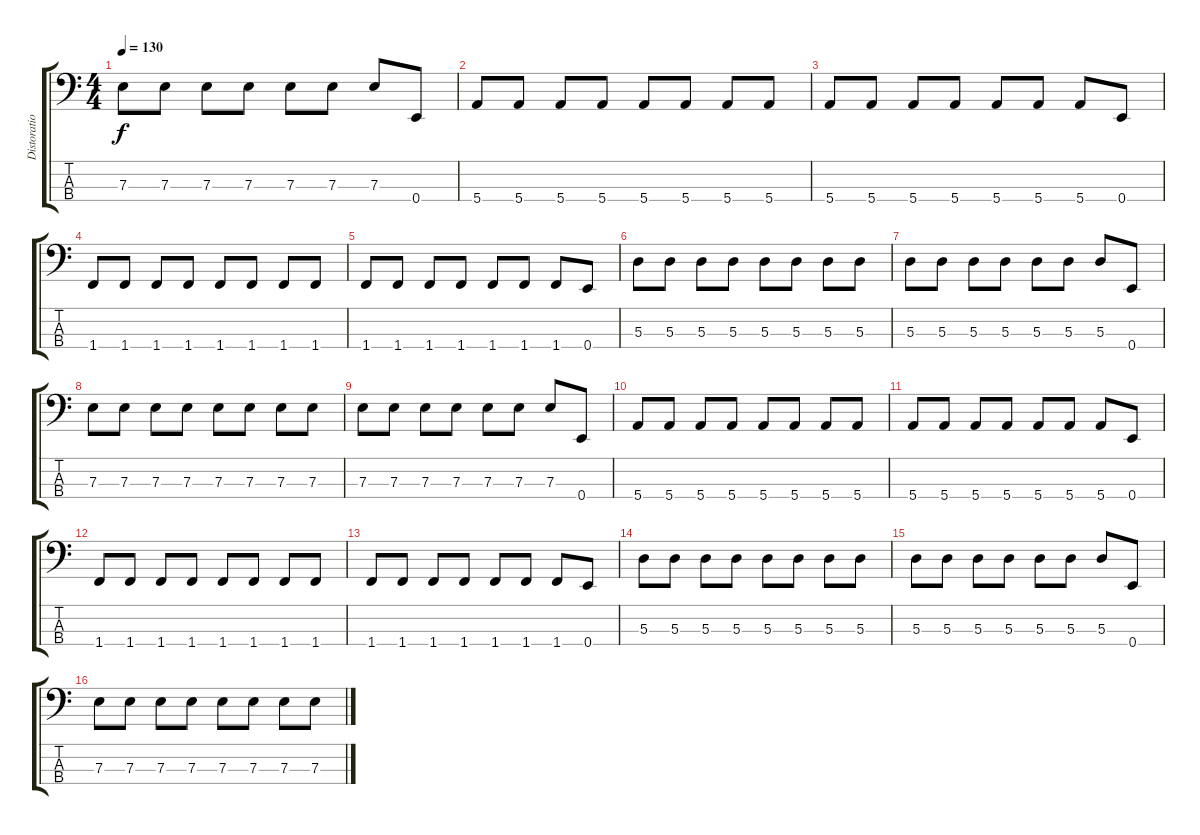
\track ("Distoration Bass" "Distoratio") {instrument overdrivenguitar}
\staff {score tabs}
\tuning (G2 D2 A1 E1) {hide}
\ts (4 4)
\tempo 130
\clef f4
\ks c
7.3.8{dy f} 7.3.8 7.3.8 7.3.8 7.3.8 7.3.8 7.3.8 0.4.8 |
5.4.8 5.4.8 5.4.8 5.4.8 5.4.8 5.4.8 5.4.8 5.4.8 |
5.4.8 5.4.8 5.4.8 5.4.8 5.4.8 5.4.8 5.4.8 0.4.8 |
1.4.8 1.4.8 1.4.8 1.4.8 1.4.8 1.4.8 1.4.8 1.4.8 |
1.4.8 1.4.8 1.4.8 1.4.8 1.4.8 1.4.8 1.4.8 0.4.8 |
5.3.8 5.3.8 5.3.8 5.3.8 5.3.8 5.3.8 5.3.8 5.3.8 |
5.3.8 5.3.8 5.3.8 5.3.8 5.3.8 5.3.8 5.3.8 0.4.8 |
7.3.8 7.3.8 7.3.8 7.3.8 7.3.8 7.3.8 7.3.8 7.3.8 |
7.3.8 7.3.8 7.3.8 7.3.8 7.3.8 7.3.8 7.3.8 0.4.8 |
5.4.8 5.4.8 5.4.8 5.4.8 5.4.8 5.4.8 5.4.8 5.4.8 |
5.4.8 5.4.8 5.4.8 5.4.8 5.4.8 5.4.8 5.4.8 0.4.8 |
1.4.8 1.4.8 1.4.8 1.4.8 1.4.8 1.4.8 1.4.8 1.4.8 |
1.4.8 1.4.8 1.4.8 1.4.8 1.4.8 1.4.8 1.4.8 0.4.8 |
5.3.8 5.3.8 5.3.8 5.3.8 5.3.8 5.3.8 5.3.8 5.3.8 |
5.3.8 5.3.8 5.3.8 5.3.8 5.3.8 5.3.8 5.3.8 0.4.8 |
7.3.8 7.3.8 7.3.8 7.3.8 7.3.8 7.3.8 7.3.8 7.3.8
